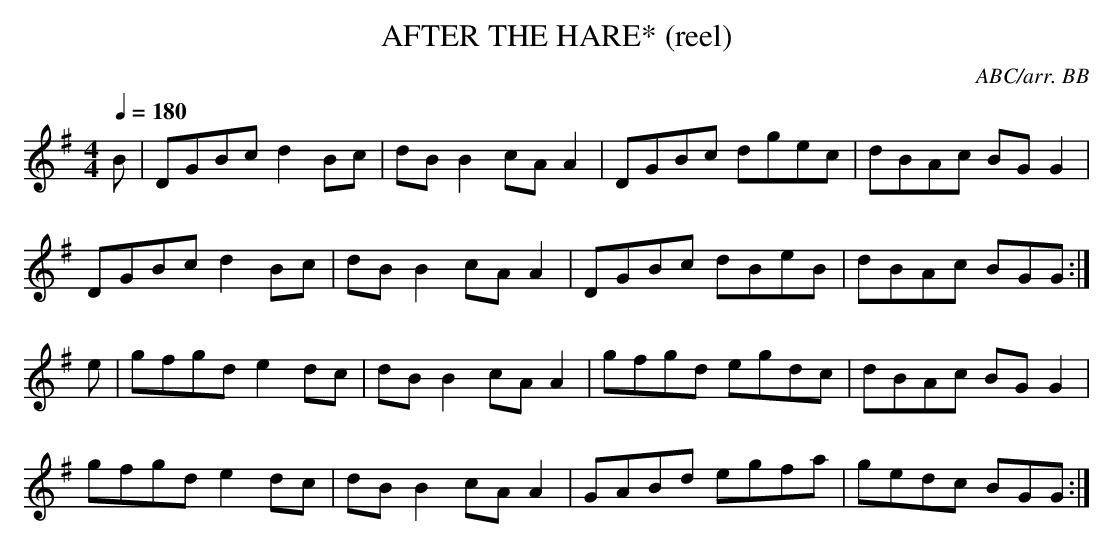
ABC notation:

X:1
T:AFTER THE HARE* (reel)
C:ABC/arr. BB
Q:1/4=180
L:1/8
M:4/4
K:G
B|DGBc d2Bc|dBB2 cAA2|DGBc dgec|dBAc BGG2|
DGBc d2Bc|dBB2 cAA2|DGBc dBeB|dBAc BGG :|
e|gfgd e2dc|dB B2 cA A2|gfgd egdc|dBAc BG G2|
gfgd e2dc|dB B2 cA A2|GABd egfa|gedc BGG :|
